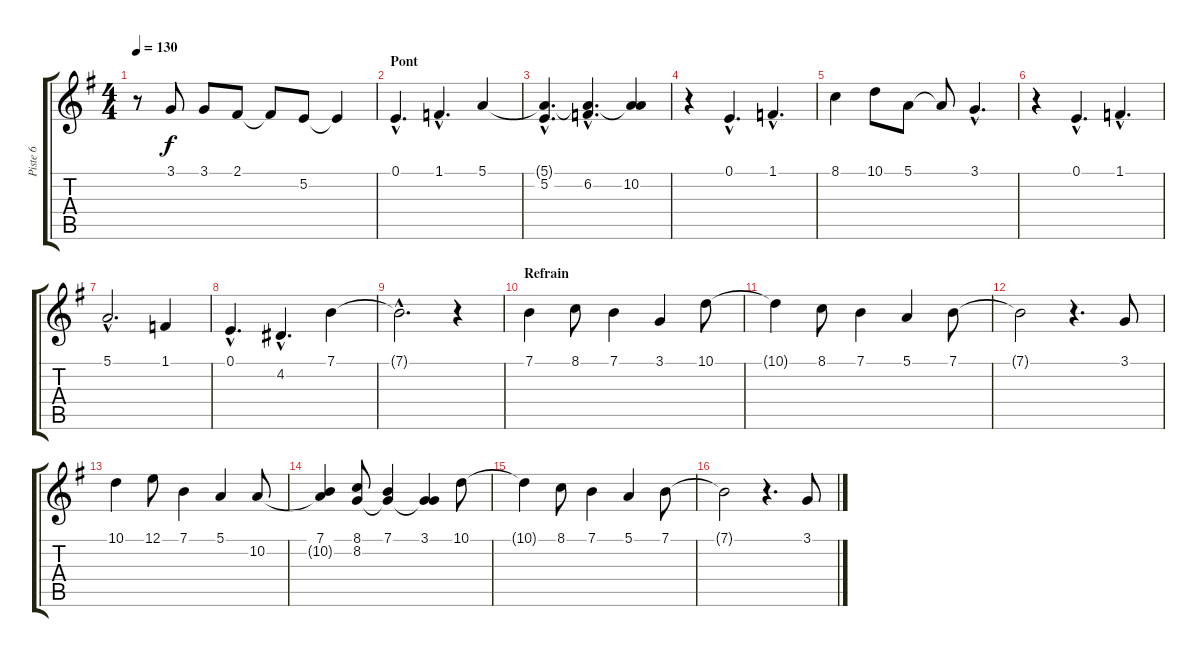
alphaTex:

\track ("Piste 6" "Piste 6") {instrument choiraahs}
\staff {score tabs}
\tuning (E4 B3 G3 D3 A2 E2) {hide}
\ts (4 4)
\tempo 130
\clef g2
\ks eminor
r.8{dy f} 3.1.8 3.1.8 2.1.8 2.1{t}.8 5.2.8 5.2{t}.4 |
\section ("" "Pont")
0.1{hac}.4{d} 1.1{hac}.4{d} 5.1.4 |
(5.1{hac t} 5.2{hac}).4{d} (5.1{hac t} 6.2{hac}).4{d} (5.1{t} 10.2).4 |
r.4 0.1{hac}.4{d} 1.1{hac}.4{d} |
8.1.4 10.1.8 5.1.8 5.1{t}.8 3.1{hac}.4{d} |
r.4 0.1{hac}.4{d} 1.1{hac}.4{d} |
5.1{hac}.2{d} 1.1.4 |
0.1{hac}.4{d} 4.2{hac}.4{d} 7.1.4 |
7.1{hac t}.2{d} r.4 |
\section ("" "Refrain")
7.1.4 8.1.8 7.1.4 3.1.4 10.1.8 |
10.1{t}.4 8.1.8 7.1.4 5.1.4 7.1.8 |
7.1{t}.2 r.4{d} 3.1.8 |
10.1.4 12.1.8 7.1.4 5.1.4 10.2.8 |
(7.1 10.2{t}).4 (8.1 8.2).8 (7.1 8.2{t}).4 (3.1 8.2{t}).4 10.1.8 |
10.1{t}.4 8.1.8 7.1.4 5.1.4 7.1.8 |
7.1{t}.2 r.4{d} 3.1.8
